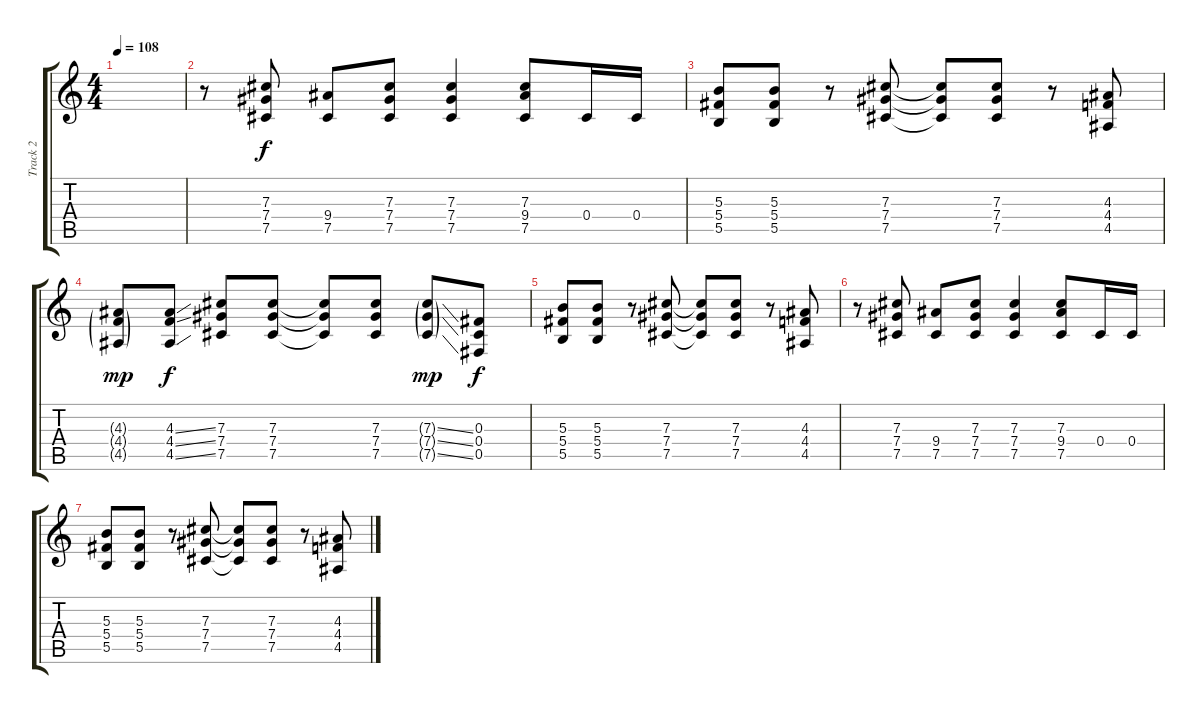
\track ("Track 2" "Track 2") {instrument acousticguitarsteel}
\staff {score tabs}
\tuning (Db4 Bb3 Gb3 Db3 Gb2 Db2) {hide}
\ts (4 4)
\tempo 108
\clef g2
\ks c
|
r.8 (7.3 7.4 7.5).8 (9.4 7.5).8 (7.3 7.4 7.5).8 (7.3 7.4 7.5).4 (7.3 9.4 7.5).8 0.4.16 0.4.16 |
(5.3 5.4 5.5).8 (5.3 5.4 5.5).8 r.8 (7.3 7.4 7.5).8 (7.3{t} 7.4{t} 7.5{t}).8 (7.3 7.4 7.5).8 r.8 (4.3 4.4 4.5).8 |
(4.3{g} 4.4{g} 4.5{g}).8{dy mp} (4.3{ss} 4.4{ss} 4.5{ss}).8{dy f} (7.3 7.4 7.5).8 (7.3 7.4 7.5).8 (7.3{t} 7.4{t} 7.5{t}).8 (7.3 7.4 7.5).8 (7.3{ss g} 7.4{ss g} 7.5{ss g}).8{dy mp} (0.3 0.4 0.5).8{dy f} |
(5.3 5.4 5.5).8 (5.3 5.4 5.5).8 r.8 (7.3 7.4 7.5).8 (7.3{t} 7.4{t} 7.5{t}).8 (7.3 7.4 7.5).8 r.8 (4.3 4.4 4.5).8 |
r.8 (7.3 7.4 7.5).8 (9.4 7.5).8 (7.3 7.4 7.5).8 (7.3 7.4 7.5).4 (7.3 9.4 7.5).8 0.4.16 0.4.16 |
(5.3 5.4 5.5).8 (5.3 5.4 5.5).8 r.8 (7.3 7.4 7.5).8 (7.3{t} 7.4{t} 7.5{t}).8 (7.3 7.4 7.5).8 r.8 (4.3 4.4 4.5).8
